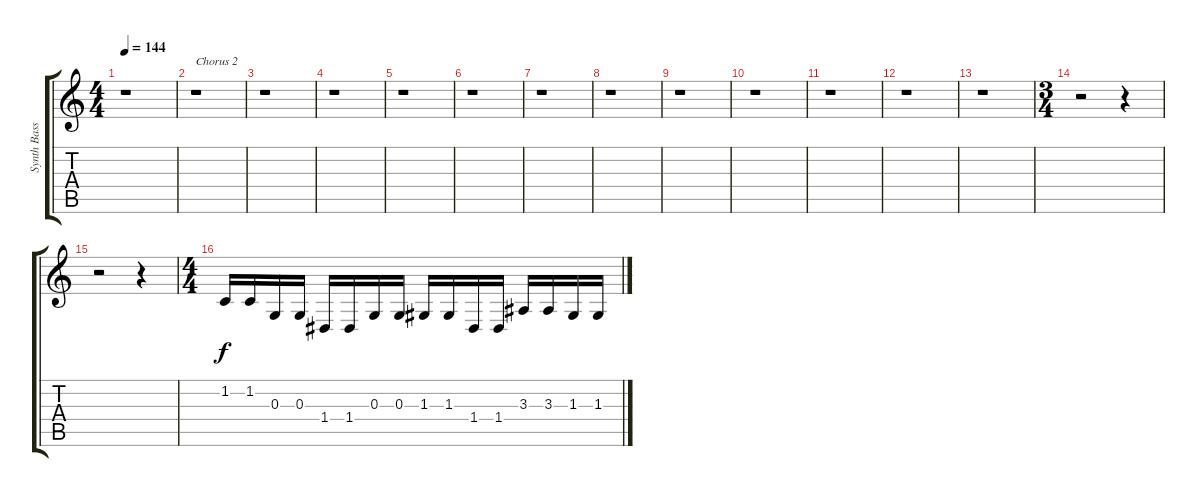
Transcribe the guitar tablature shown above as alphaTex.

\track ("Synth Bass" "Synth Bass") {instrument synthbrass1}
\staff {score tabs}
\tuning (E4 B3 G3 D3 A2 E2) {hide}
\ts (4 4)
\tempo 144
\clef g2
\ks c
r.1{dy f} |
r.1{txt "Chorus 2"} |
r.1 |
r.1 |
r.1 |
r.1 |
r.1 |
r.1 |
r.1 |
r.1 |
r.1 |
r.1 |
r.1 |
\ts (3 4)
r.2 r.4 |
r.2 r.4 |
\ts (4 4)
1.2.16{volume 10} 1.2.16 0.3.16 0.3.16 1.4.16 1.4.16 0.3.16 0.3.16 1.3.16 1.3.16 1.4.16 1.4.16 3.3.16 3.3.16 1.3.16 1.3.16
